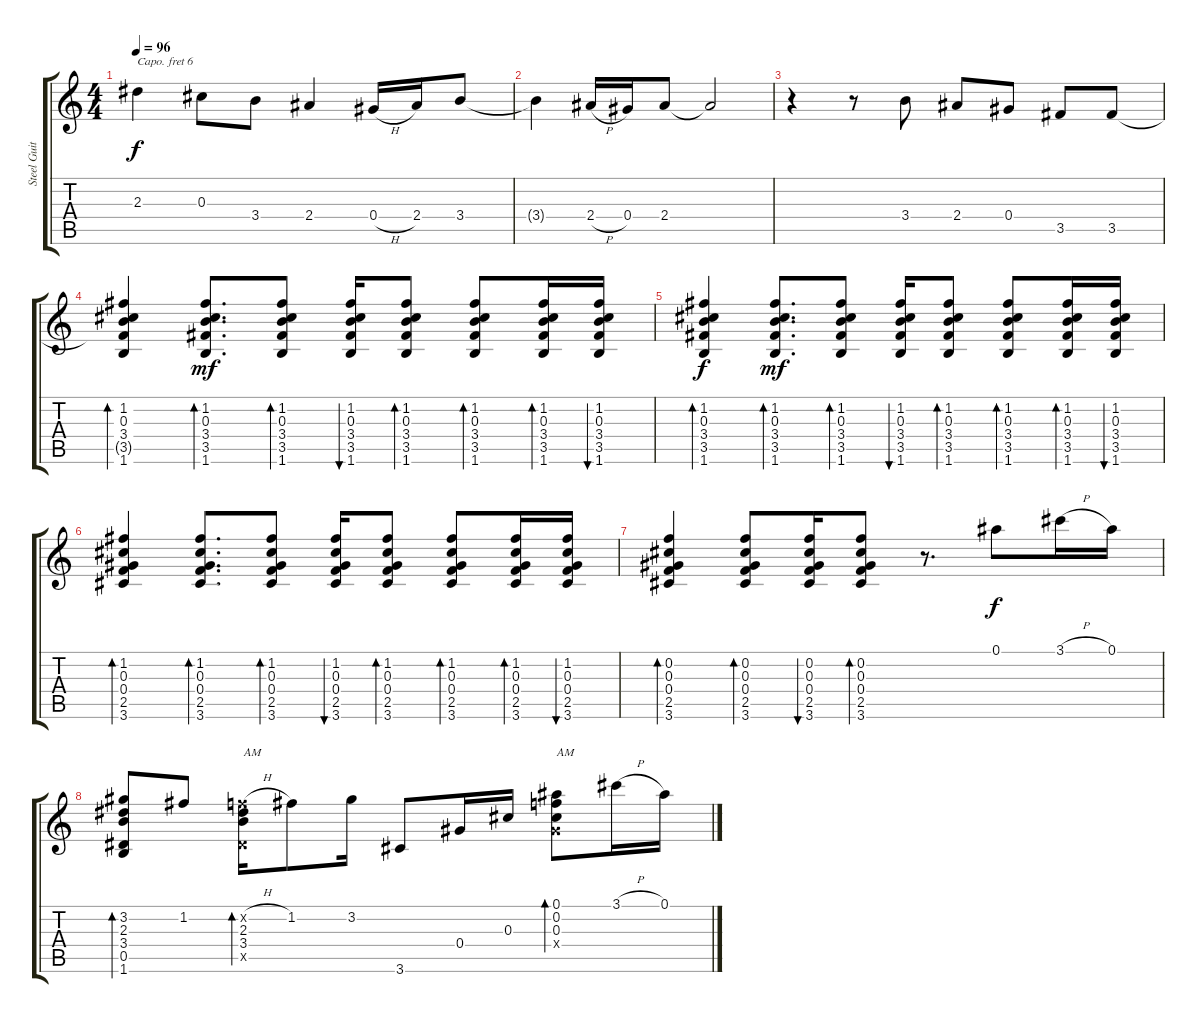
\track ("Steel Guitar" "Steel Guit") {instrument acousticguitarsteel}
\staff {score tabs}
\capo 6
\tuning (E4 B3 G3 D3 A2 E2) {hide}
\ts (4 4)
\tempo 96
\clef g2
\ks c
2.3.4{dy f} 0.3.8 3.4.8 2.4.4 0.4{h}.16 2.4.16 3.4.8 |
3.4{t}.4 2.4{h}.16 0.4.16 2.4.8 2.4{t}.2 |
r.4 r.8 3.4.8 2.4.8 0.4.8 3.5.8 3.5.8 |
(1.2 0.3 3.4 3.5{t} 1.6).4{bd 30} (1.2 0.3 3.4 3.5 1.6).8{d bd 30 dy mf} (1.2 0.3 3.4 3.5 1.6).8{bd 30} (1.2 0.3 3.4 3.5 1.6).16{bu 30} (1.2 0.3 3.4 3.5 1.6).8{bd 30} (1.2 0.3 3.4 3.5 1.6).8{bd 30} (1.2 0.3 3.4 3.5 1.6).16{bd 30} (1.2 0.3 3.4 3.5 1.6).16{bu 30} |
(1.2 0.3 3.4 3.5 1.6).4{bd 30 dy f} (1.2 0.3 3.4 3.5 1.6).8{d bd 30 dy mf} (1.2 0.3 3.4 3.5 1.6).8{bd 30} (1.2 0.3 3.4 3.5 1.6).16{bu 30} (1.2 0.3 3.4 3.5 1.6).8{bd 30} (1.2 0.3 3.4 3.5 1.6).8{bd 30} (1.2 0.3 3.4 3.5 1.6).16{bd 30} (1.2 0.3 3.4 3.5 1.6).16{bu 30} |
(1.2 0.3 0.4 2.5 3.6).4{bd 30} (1.2 0.3 0.4 2.5 3.6).8{d bd 30} (1.2 0.3 0.4 2.5 3.6).8{bd 30} (1.2 0.3 0.4 2.5 3.6).16{bu 30} (1.2 0.3 0.4 2.5 3.6).8{bd 30} (1.2 0.3 0.4 2.5 3.6).8{bd 30} (1.2 0.3 0.4 2.5 3.6).16{bd 30} (1.2 0.3 0.4 2.5 3.6).16{bu 30} |
(0.2 0.3 0.4 2.5 3.6).4{bd 30} (0.2 0.3 0.4 2.5 3.6).8{bd 30} (0.2 0.3 0.4 2.5 3.6).16{bu 30} (0.2 0.3 0.4 2.5 3.6).8{bd 30} r.8{d} 0.1.8{dy f} 3.1{h}.16 0.1.16 |
(3.2 2.3 3.4 0.5 1.6).8{bd 60} 1.2.8 (0.2{h x} 2.3 3.4 0.5{x}).16{bd 30 txt "AM"} 1.2.8 3.2.16 3.6.8 0.4.16 0.3.16 (0.1 0.2 0.3 0.4{x}).8{bd 60 txt "AM"} 3.1{h}.16 0.1.16
